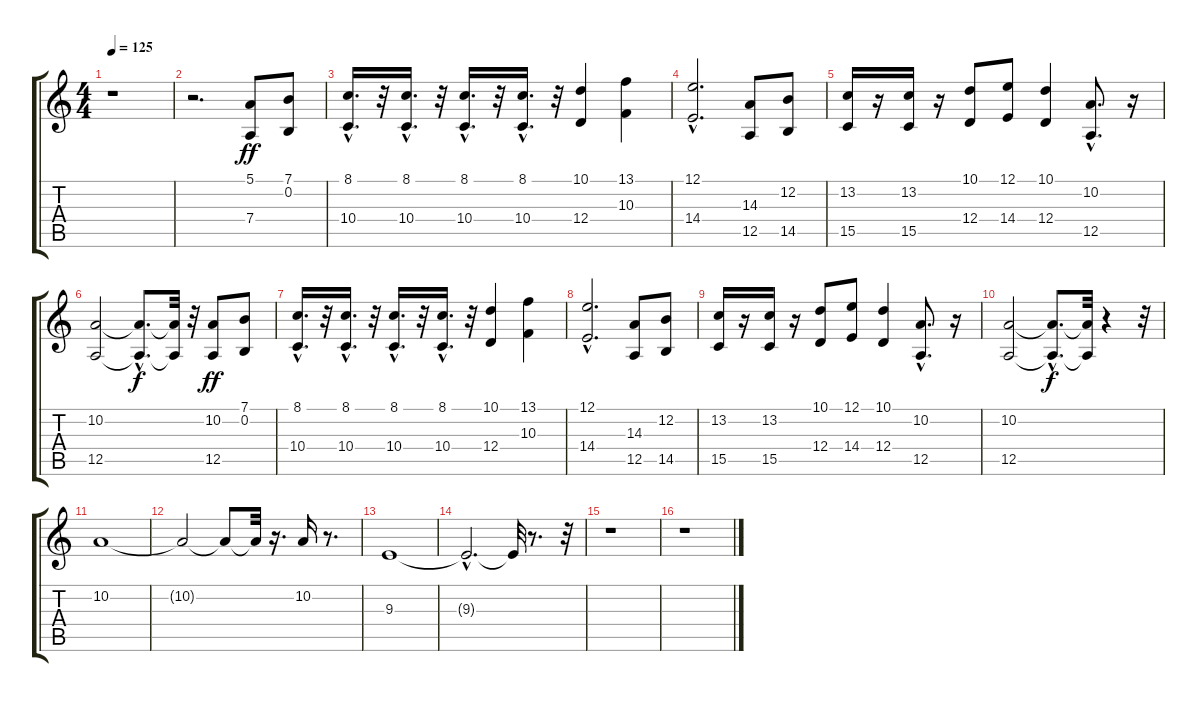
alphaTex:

\track "" {instrument lead5charang}
\staff {score tabs}
\tuning (E4 B3 G3 D3 A2 E2) {hide}
\ts (4 4)
\tempo 125
\clef g2
\ks c
r.1{dy f} |
r.2{d} (5.1 7.4).8{dy ff} (7.1 0.2).8 |
(8.1{hac} 10.4{hac}).16{d} r.32 (8.1{hac} 10.4{hac}).16{d} r.32 (8.1{hac} 10.4{hac}).16{d} r.32 (8.1{hac} 10.4{hac}).16{d} r.32 (10.1 12.4).4 (13.1 10.3).4 |
(12.1{hac} 14.4{hac}).2{d} (14.3 12.5).8 (12.2 14.5).8 |
(13.2 15.5).16 r.16 (13.2 15.5).16 r.16 (10.1 12.4).8 (12.1 14.4).8 (10.1 12.4).4 (10.2{hac} 12.5{hac}).8{d} r.16 |
(10.2 12.5).2 (10.2{hac t} 12.5{hac t}).8{d dy f} (10.2{t} 12.5{t}).32 r.32 (10.2 12.5).8{dy ff} (7.1 0.2).8 |
(8.1{hac} 10.4{hac}).16{d} r.32 (8.1{hac} 10.4{hac}).16{d} r.32 (8.1{hac} 10.4{hac}).16{d} r.32 (8.1{hac} 10.4{hac}).16{d} r.32 (10.1 12.4).4 (13.1 10.3).4 |
(12.1{hac} 14.4{hac}).2{d} (14.3 12.5).8 (12.2 14.5).8 |
(13.2 15.5).16 r.16 (13.2 15.5).16 r.16 (10.1 12.4).8 (12.1 14.4).8 (10.1 12.4).4 (10.2{hac} 12.5{hac}).8{d} r.16 |
(10.2 12.5).2 (10.2{hac t} 12.5{hac t}).8{d dy f} (10.2{t} 12.5{t}).32 r.4 r.32 |
10.2.1 |
10.2{t}.2 10.2{t}.8 10.2{t}.32 r.16{d} 10.2.16 r.8{d} |
9.3.1 |
9.3{hac t}.2{d} 9.3{t}.32 r.8{d} r.32 |
r.1 |
r.1
